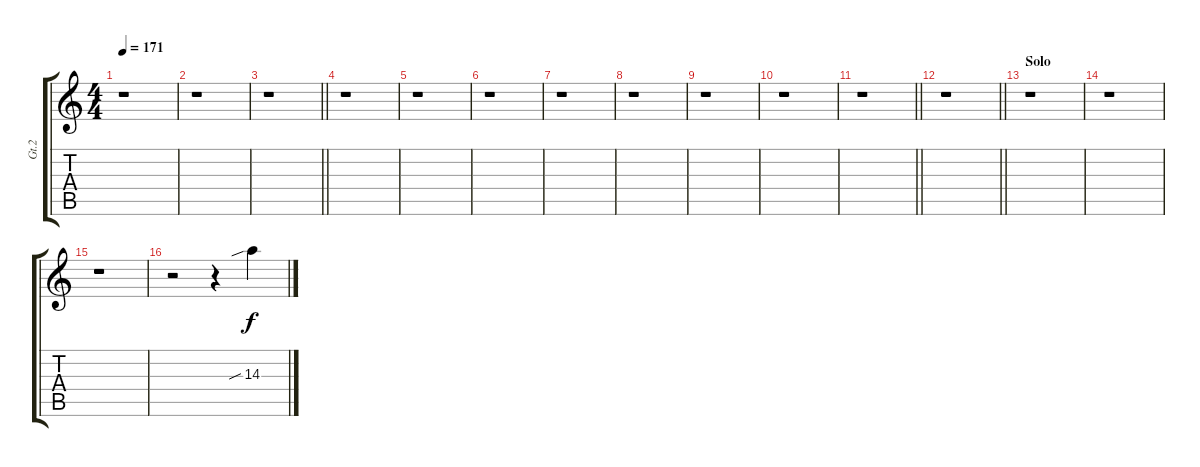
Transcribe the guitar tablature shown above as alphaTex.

\track ("Gt.2" "Gt.2") {instrument overdrivenguitar}
\staff {score tabs}
\tuning (E4 B3 G3 D3 A2 E2) {hide}
\ts (4 4)
\tempo 171
\clef g2
\ks c
r.1{dy f} |
r.1 |
\barLineRight lightlight
r.1 |
r.1 |
r.1 |
r.1 |
r.1 |
r.1 |
r.1 |
r.1 |
\barLineRight lightlight
r.1 |
\barLineRight lightlight
r.1 |
\section ("" "Solo")
r.1 |
r.1 |
r.1 |
r.2 r.4 14.3{sib}.4
